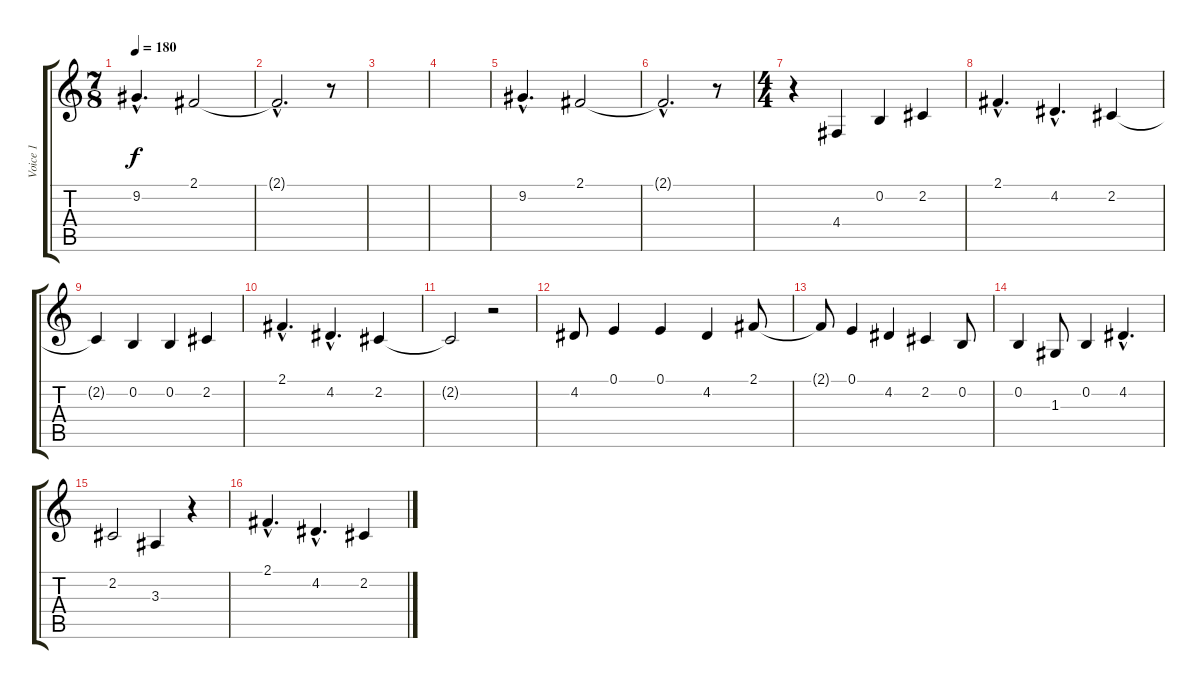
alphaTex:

\track ("Voice 1" "Voice 1") {instrument lead8bassandlead}
\staff {score tabs}
\tuning (E4 B3 G3 D3 A2 E2) {hide}
\ts (7 8)
\tempo 180
\clef g2
\ks c
9.2{hac}.4{d dy f} 2.1.2 |
2.1{hac t}.2{d} r.8 |
|
|
9.2{hac}.4{d} 2.1.2 |
2.1{hac t}.2{d} r.8 |
\ts (4 4)
r.4 4.4.4 0.2.4 2.2.4 |
2.1{hac}.4{d} 4.2{hac}.4{d} 2.2.4 |
2.2{t}.4 0.2.4 0.2.4 2.2.4 |
2.1{hac}.4{d} 4.2{hac}.4{d} 2.2.4 |
2.2{t}.2 r.2 |
4.2.8 0.1.4 0.1.4 4.2.4 2.1.8 |
2.1{t}.8 0.1.4 4.2.4 2.2.4 0.2.8 |
0.2.4 1.3.8 0.2.4 4.2{hac}.4{d} |
2.2.2 3.3.4 r.4 |
2.1{hac}.4{d} 4.2{hac}.4{d} 2.2.4
